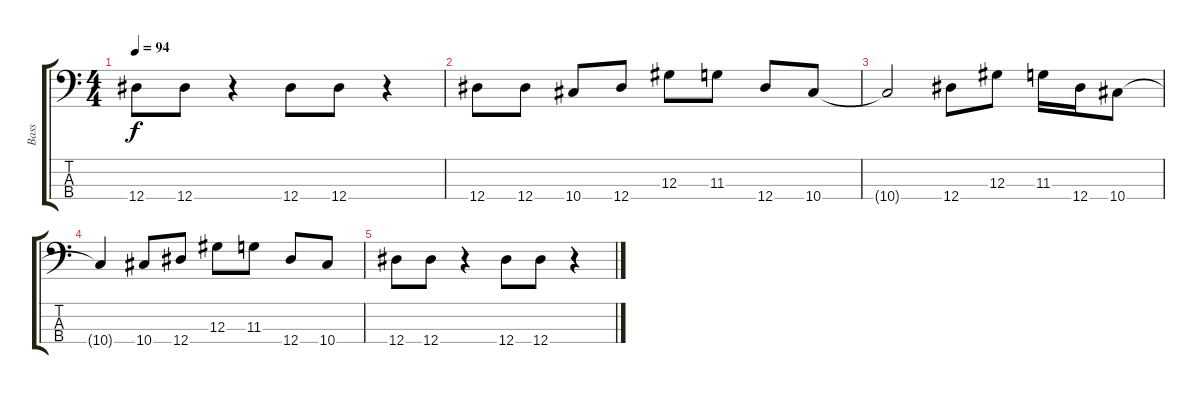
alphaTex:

\track ("Bass" "Bass") {instrument fretlessbass}
\staff {score tabs}
\tuning (Gb2 Db2 Ab1 Eb1) {hide}
\ts (4 4)
\tempo 94
\clef f4
\ks c
12.4.8{dy f} 12.4.8 r.4 12.4.8 12.4.8 r.4 |
12.4.8{volume 1} 12.4.8 10.4.8 12.4.8 12.3.8 11.3.8 12.4.8 10.4.8 |
10.4{t}.2 12.4.8 12.3.8 11.3.16 12.4.16 10.4.8 |
10.4{t}.4 10.4.8 12.4.8 12.3.8 11.3.8 12.4.8 10.4.8 |
12.4.8 12.4.8 r.4 12.4.8 12.4.8 r.4
